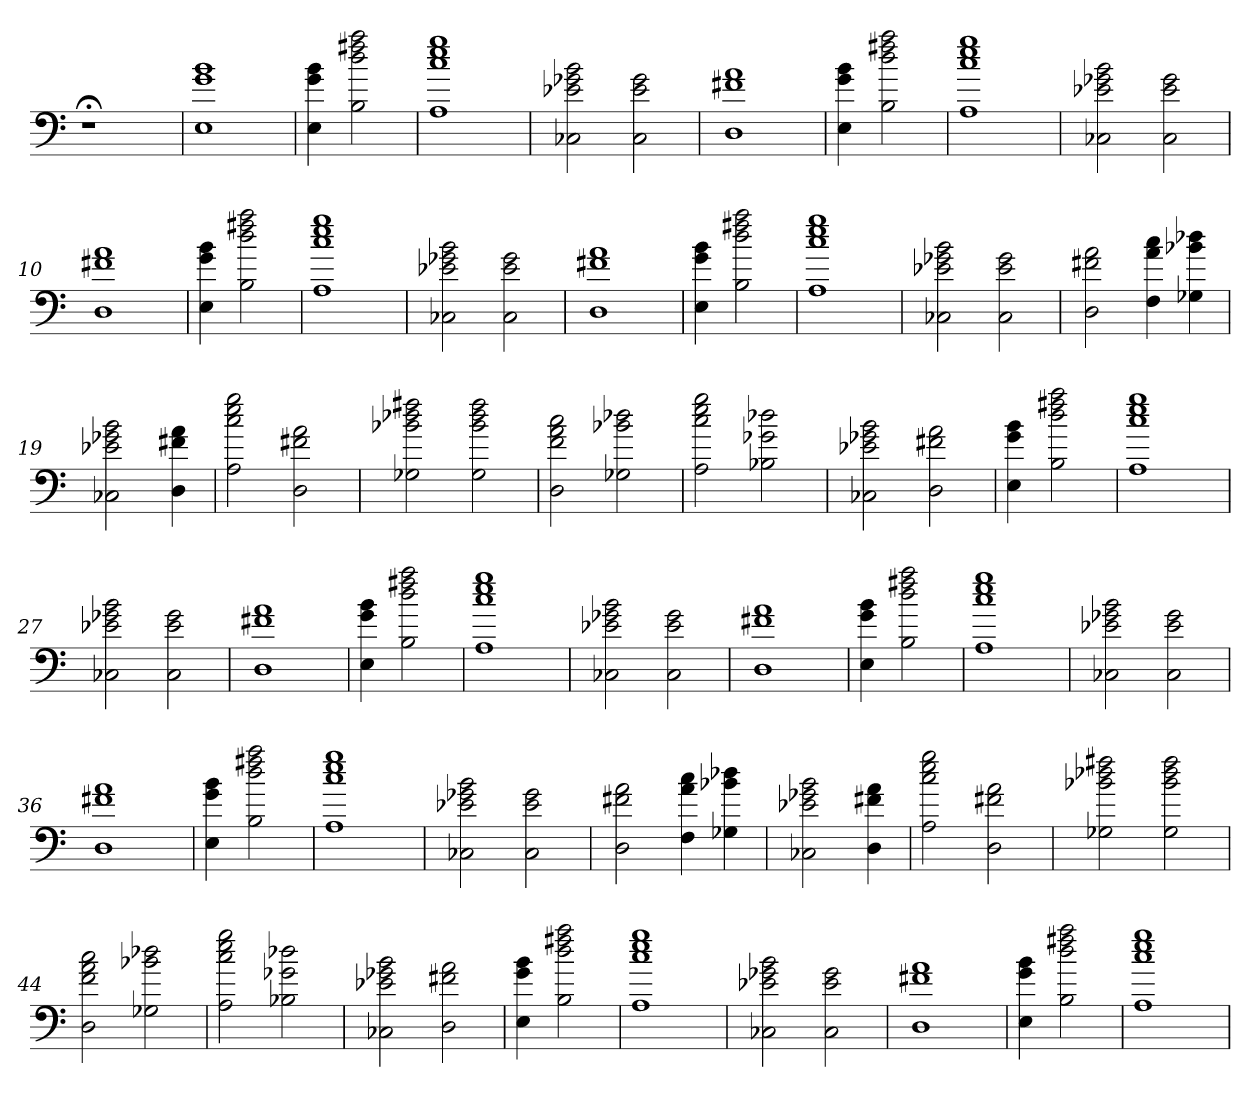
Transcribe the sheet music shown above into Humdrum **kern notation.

**kern
*part1
*staff1
=
1r;<
=1
1r
=2
1E 1g 1b
=3
4E 4g 4b
2B 2dd 2ff#X 2aa
=4
1A 1cc 1ee 1gg
=5
2C-X 2e-X 2g-X 2b
2C- 2e- 2g-
=6
1D 1f#X 1a
=7
4E 4g 4b
2B 2dd 2ff#X 2aa
=8
1A 1cc 1ee 1gg
=9
2C-X 2e-X 2g-X 2b
2C- 2e- 2g-
=10
1D 1f#X 1a
=11
4E 4g 4b
2B 2dd 2ff#X 2aa
=12
1A 1cc 1ee 1gg
=13
2C-X 2e-X 2g-X 2b
2C- 2e- 2g-
=14
1D 1f#X 1a
=15
4E 4g 4b
2B 2dd 2ff#X 2aa
=16
1A 1cc 1ee 1gg
=17
2C-X 2e-X 2g-X 2b
2C- 2e- 2g-
=18
2D 2f#X 2a
4F 4a 4cc
4G-X 4b-X 4dd-X
=19
2C-X 2e-X 2g-X 2b
4D 4f#X 4a
=20
2A 2cc 2ee 2gg
2D 2f#X 2a
=21
2G-X 2b-X 2dd-X 2ff#X
2G- 2b- 2dd- 2ff#
=22
2D 2f 2a 2cc
2G-X 2b-X 2dd-X
=23
2A 2cc 2ee 2gg
2B-X 2g-X 2dd-X
=24
2C-X 2e-X 2g-X 2b
2D 2f#X 2a
=25
4E 4g 4b
2B 2dd 2ff#X 2aa
=26
1A 1cc 1ee 1gg
=27
2C-X 2e-X 2g-X 2b
2C- 2e- 2g-
=28
1D 1f#X 1a
=29
4E 4g 4b
2B 2dd 2ff#X 2aa
=30
1A 1cc 1ee 1gg
=31
2C-X 2e-X 2g-X 2b
2C- 2e- 2g-
=32
1D 1f#X 1a
=33
4E 4g 4b
2B 2dd 2ff#X 2aa
=34
1A 1cc 1ee 1gg
=35
2C-X 2e-X 2g-X 2b
2C- 2e- 2g-
=36
1D 1f#X 1a
=37
4E 4g 4b
2B 2dd 2ff#X 2aa
=38
1A 1cc 1ee 1gg
=39
2C-X 2e-X 2g-X 2b
2C- 2e- 2g-
=40
2D 2f#X 2a
4F 4a 4cc
4G-X 4b-X 4dd-X
=41
2C-X 2e-X 2g-X 2b
4D 4f#X 4a
=42
2A 2cc 2ee 2gg
2D 2f#X 2a
=43
2G-X 2b-X 2dd-X 2ff#X
2G- 2b- 2dd- 2ff#
=44
2D 2f 2a 2cc
2G-X 2b-X 2dd-X
=45
2A 2cc 2ee 2gg
2B-X 2g-X 2dd-X
=46
2C-X 2e-X 2g-X 2b
2D 2f#X 2a
=47
4E 4g 4b
2B 2dd 2ff#X 2aa
=48
1A 1cc 1ee 1gg
=49
2C-X 2e-X 2g-X 2b
2C- 2e- 2g-
=50
1D 1f#X 1a
=51
4E 4g 4b
2B 2dd 2ff#X 2aa
=52
1A 1cc 1ee 1gg
=
*-
